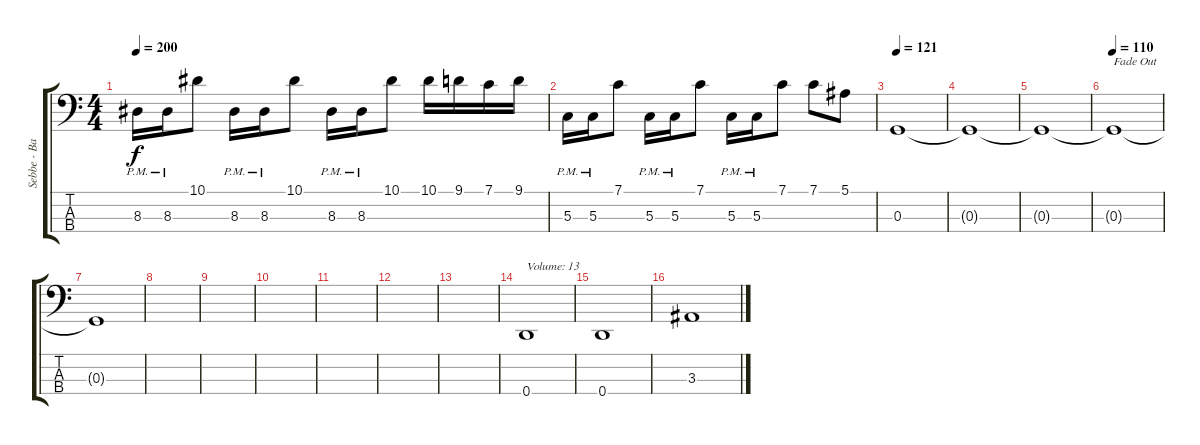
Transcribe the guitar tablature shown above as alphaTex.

\track ("Sebbe - Bass Guitar" "Sebbe - Ba") {instrument electricbassfinger}
\staff {score tabs}
\tuning (F2 C2 G1 D1) {hide}
\ts (4 4)
\tempo 200
\clef f4
\ks c
8.3{pm}.16{dy f} 8.3{pm}.16 10.1.8 8.3{pm}.16 8.3{pm}.16 10.1.8 8.3{pm}.16 8.3{pm}.16 10.1.8 10.1.16 9.1.16 7.1.16 9.1.16 |
5.3{pm}.16 5.3{pm}.16 7.1.8 5.3{pm}.16 5.3{pm}.16 7.1.8 5.3{pm}.16 5.3{pm}.16 7.1.8 7.1.8 5.1.8 |
\tempo 121
0.3.1{volume 13} |
0.3{t}.1 |
0.3{t}.1 |
\tempo 110
0.3{t}.1{txt "Fade Out" volume 0} |
0.3{t}.1 |
|
|
|
|
|
|
0.4.1{txt "Volume: 13" volume 13} |
0.4.1 |
3.3.1
